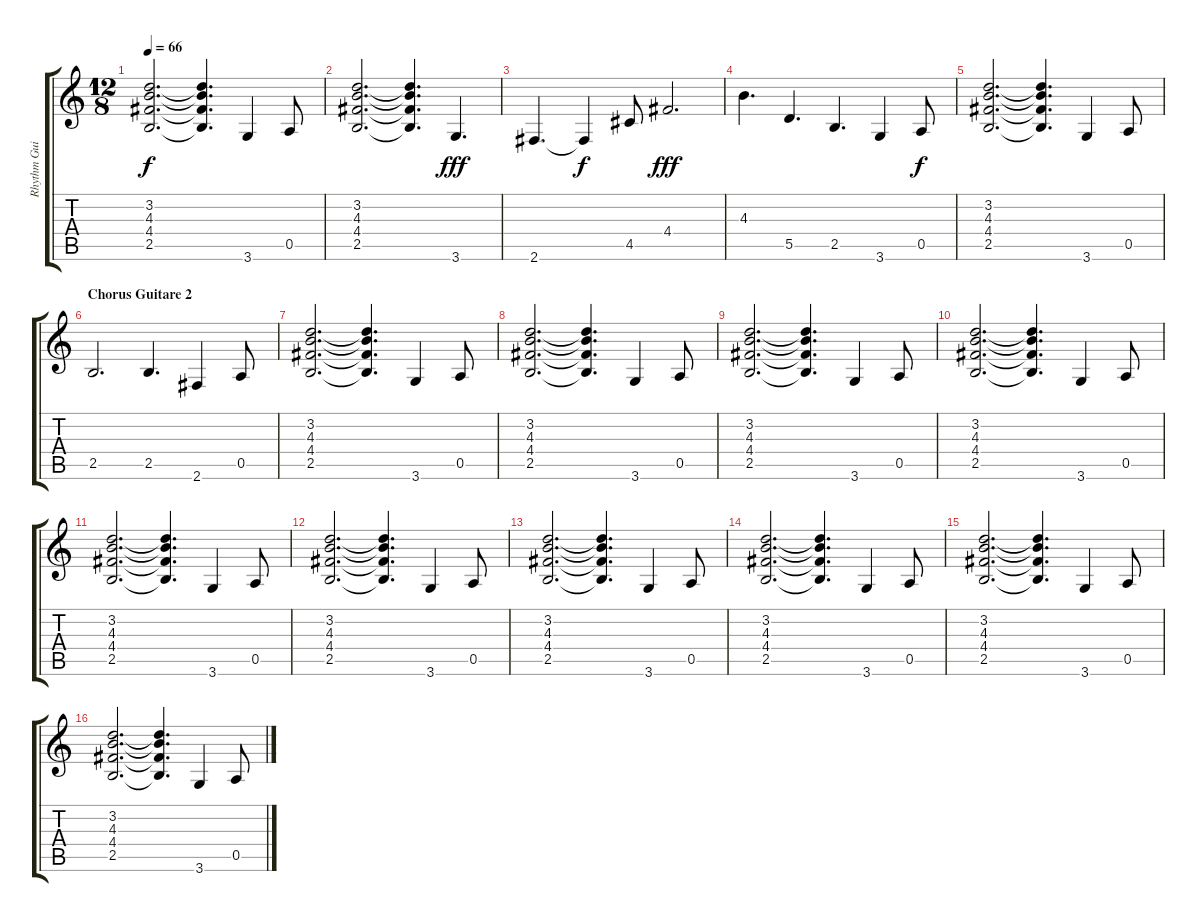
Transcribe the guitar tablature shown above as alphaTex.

\track ("Rhythm Guitar" "Rhythm Gui") {instrument acousticguitarsteel}
\staff {score tabs}
\tuning (E4 B3 G3 D3 A2 E2) {hide}
\ts (12 8)
\tempo 66
\clef g2
\ks c
(3.2 4.3 4.4 2.5).2{d dy f} (3.2{t} 4.3{t} 4.4{t} 2.5{t}).4{d} 3.6.4 0.5.8 |
(3.2 4.3 4.4 2.5).2{d} (3.2{t} 4.3{t} 4.4{t} 2.5{t}).4{d} 3.6.4{d dy fff} |
2.6.4{d} 2.6{t}.4{dy f} 4.5.8 4.4.2{d dy fff} |
4.3.4{d} 5.5.4{d} 2.5.4{d} 3.6.4 0.5.8{dy f} |
(3.2 4.3 4.4 2.5).2{d} (3.2{t} 4.3{t} 4.4{t} 2.5{t}).4{d} 3.6.4 0.5.8 |
\section ("" "Chorus Guitare 2")
2.5.2{d} 2.5.4{d} 2.6.4 0.5.8 |
(3.2 4.3 4.4 2.5).2{d} (3.2{t} 4.3{t} 4.4{t} 2.5{t}).4{d} 3.6.4 0.5.8 |
(3.2 4.3 4.4 2.5).2{d} (3.2{t} 4.3{t} 4.4{t} 2.5{t}).4{d} 3.6.4 0.5.8 |
(3.2 4.3 4.4 2.5).2{d} (3.2{t} 4.3{t} 4.4{t} 2.5{t}).4{d} 3.6.4 0.5.8 |
(3.2 4.3 4.4 2.5).2{d} (3.2{t} 4.3{t} 4.4{t} 2.5{t}).4{d} 3.6.4 0.5.8 |
(3.2 4.3 4.4 2.5).2{d} (3.2{t} 4.3{t} 4.4{t} 2.5{t}).4{d} 3.6.4 0.5.8 |
(3.2 4.3 4.4 2.5).2{d} (3.2{t} 4.3{t} 4.4{t} 2.5{t}).4{d} 3.6.4 0.5.8 |
(3.2 4.3 4.4 2.5).2{d} (3.2{t} 4.3{t} 4.4{t} 2.5{t}).4{d} 3.6.4 0.5.8 |
(3.2 4.3 4.4 2.5).2{d} (3.2{t} 4.3{t} 4.4{t} 2.5{t}).4{d} 3.6.4 0.5.8 |
(3.2 4.3 4.4 2.5).2{d} (3.2{t} 4.3{t} 4.4{t} 2.5{t}).4{d} 3.6.4 0.5.8 |
(3.2 4.3 4.4 2.5).2{d} (3.2{t} 4.3{t} 4.4{t} 2.5{t}).4{d} 3.6.4 0.5.8
